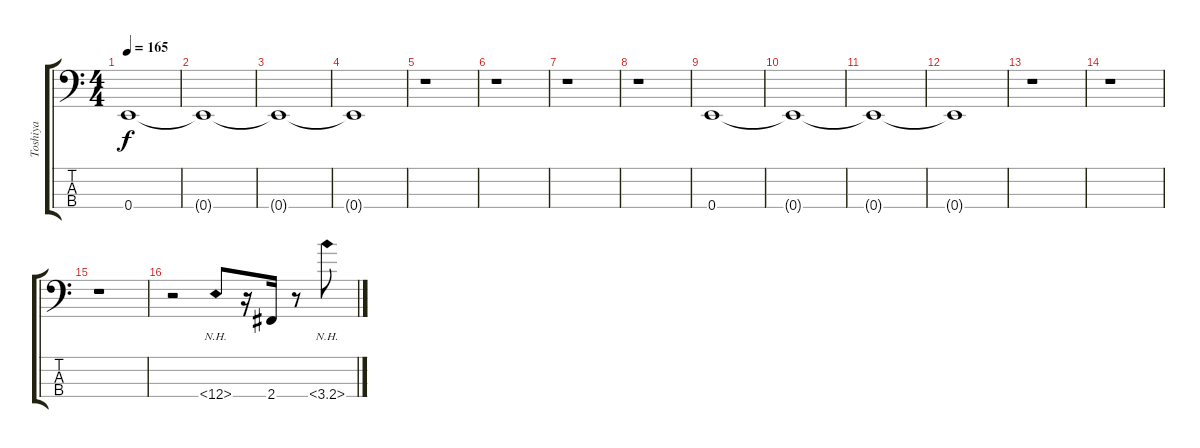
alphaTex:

\track ("Toshiya" "Toshiya") {instrument electricbasspick}
\staff {score tabs}
\tuning (G2 D2 A1 E1) {hide}
\ts (4 4)
\tempo 165
\clef f4
\ks c
0.4.1{dy f} |
0.4{t}.1 |
0.4{t}.1 |
0.4{t}.1 |
r.1 |
r.1 |
r.1 |
r.1 |
0.4.1 |
0.4{t}.1 |
0.4{t}.1 |
0.4{t}.1 |
r.1 |
r.1 |
r.1 |
r.2 0.4{nh}.8 r.16 2.4.16 r.8 3.4{nh}.8
